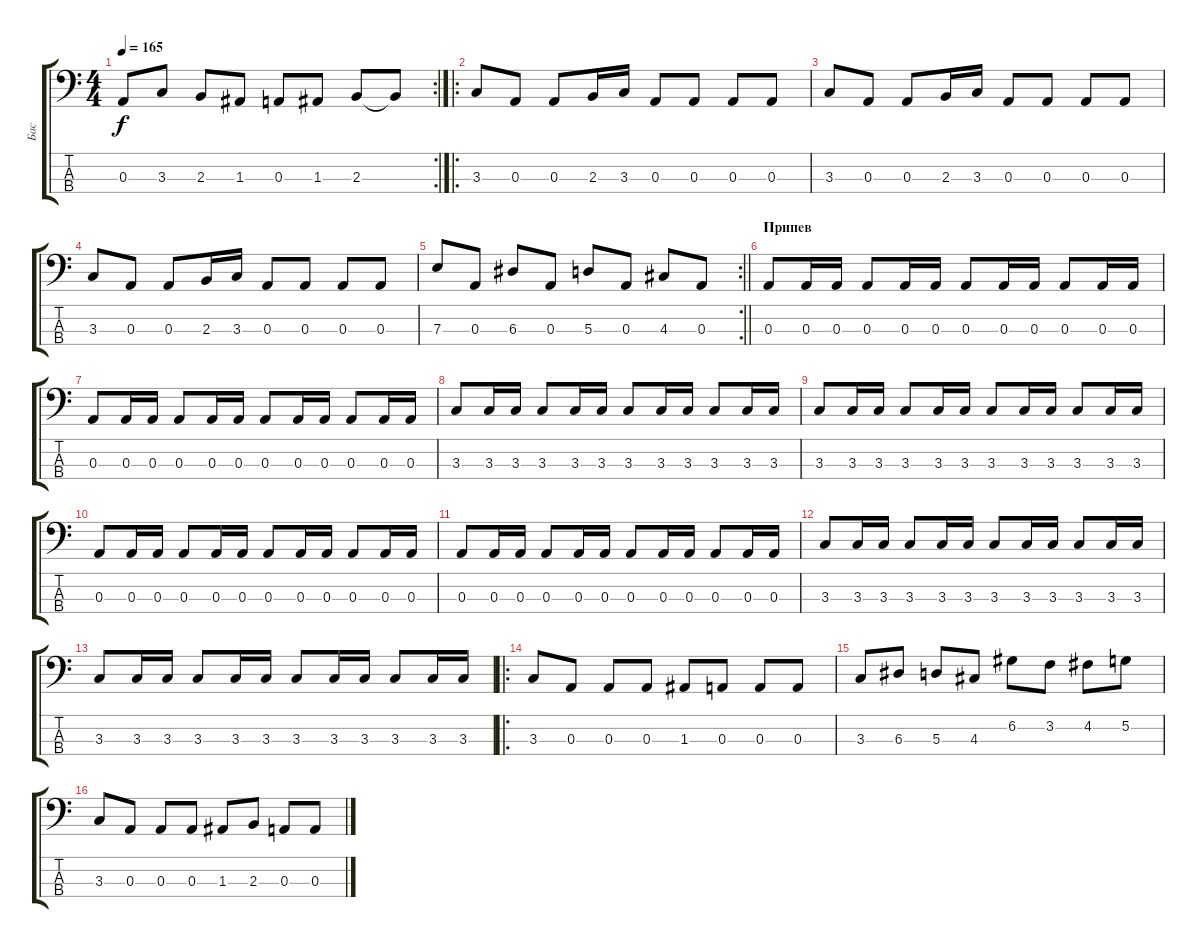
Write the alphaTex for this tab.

\track ("Бас" "Бас") {instrument electricbassfinger}
\staff {score tabs}
\tuning (G2 D2 A1 E1) {hide}
\rc 2
\ts (4 4)
\tempo 165
\clef f4
\ks c
0.3.8{dy f} 3.3.8 2.3.8 1.3.8 0.3.8 1.3.8 2.3.8 2.3{t}.8 |
\ro
3.3.8 0.3.8 0.3.8 2.3.16 3.3.16 0.3.8 0.3.8 0.3.8 0.3.8 |
3.3.8 0.3.8 0.3.8 2.3.16 3.3.16 0.3.8 0.3.8 0.3.8 0.3.8 |
3.3.8 0.3.8 0.3.8 2.3.16 3.3.16 0.3.8 0.3.8 0.3.8 0.3.8 |
\rc 2
\barLineRight lightlight
7.3.8 0.3.8 6.3.8 0.3.8 5.3.8 0.3.8 4.3.8 0.3.8 |
\section ("" "Припев")
0.3.8 0.3.16 0.3.16 0.3.8 0.3.16 0.3.16 0.3.8 0.3.16 0.3.16 0.3.8 0.3.16 0.3.16 |
0.3.8 0.3.16 0.3.16 0.3.8 0.3.16 0.3.16 0.3.8 0.3.16 0.3.16 0.3.8 0.3.16 0.3.16 |
3.3.8 3.3.16 3.3.16 3.3.8 3.3.16 3.3.16 3.3.8 3.3.16 3.3.16 3.3.8 3.3.16 3.3.16 |
3.3.8 3.3.16 3.3.16 3.3.8 3.3.16 3.3.16 3.3.8 3.3.16 3.3.16 3.3.8 3.3.16 3.3.16 |
0.3.8 0.3.16 0.3.16 0.3.8 0.3.16 0.3.16 0.3.8 0.3.16 0.3.16 0.3.8 0.3.16 0.3.16 |
0.3.8 0.3.16 0.3.16 0.3.8 0.3.16 0.3.16 0.3.8 0.3.16 0.3.16 0.3.8 0.3.16 0.3.16 |
3.3.8 3.3.16 3.3.16 3.3.8 3.3.16 3.3.16 3.3.8 3.3.16 3.3.16 3.3.8 3.3.16 3.3.16 |
3.3.8 3.3.16 3.3.16 3.3.8 3.3.16 3.3.16 3.3.8 3.3.16 3.3.16 3.3.8 3.3.16 3.3.16 |
\ro
3.3.8 0.3.8 0.3.8 0.3.8 1.3.8 0.3.8 0.3.8 0.3.8 |
3.3.8 6.3.8 5.3.8 4.3.8 6.2.8 3.2.8 4.2.8 5.2.8 |
3.3.8 0.3.8 0.3.8 0.3.8 1.3.8 2.3.8 0.3.8 0.3.8
